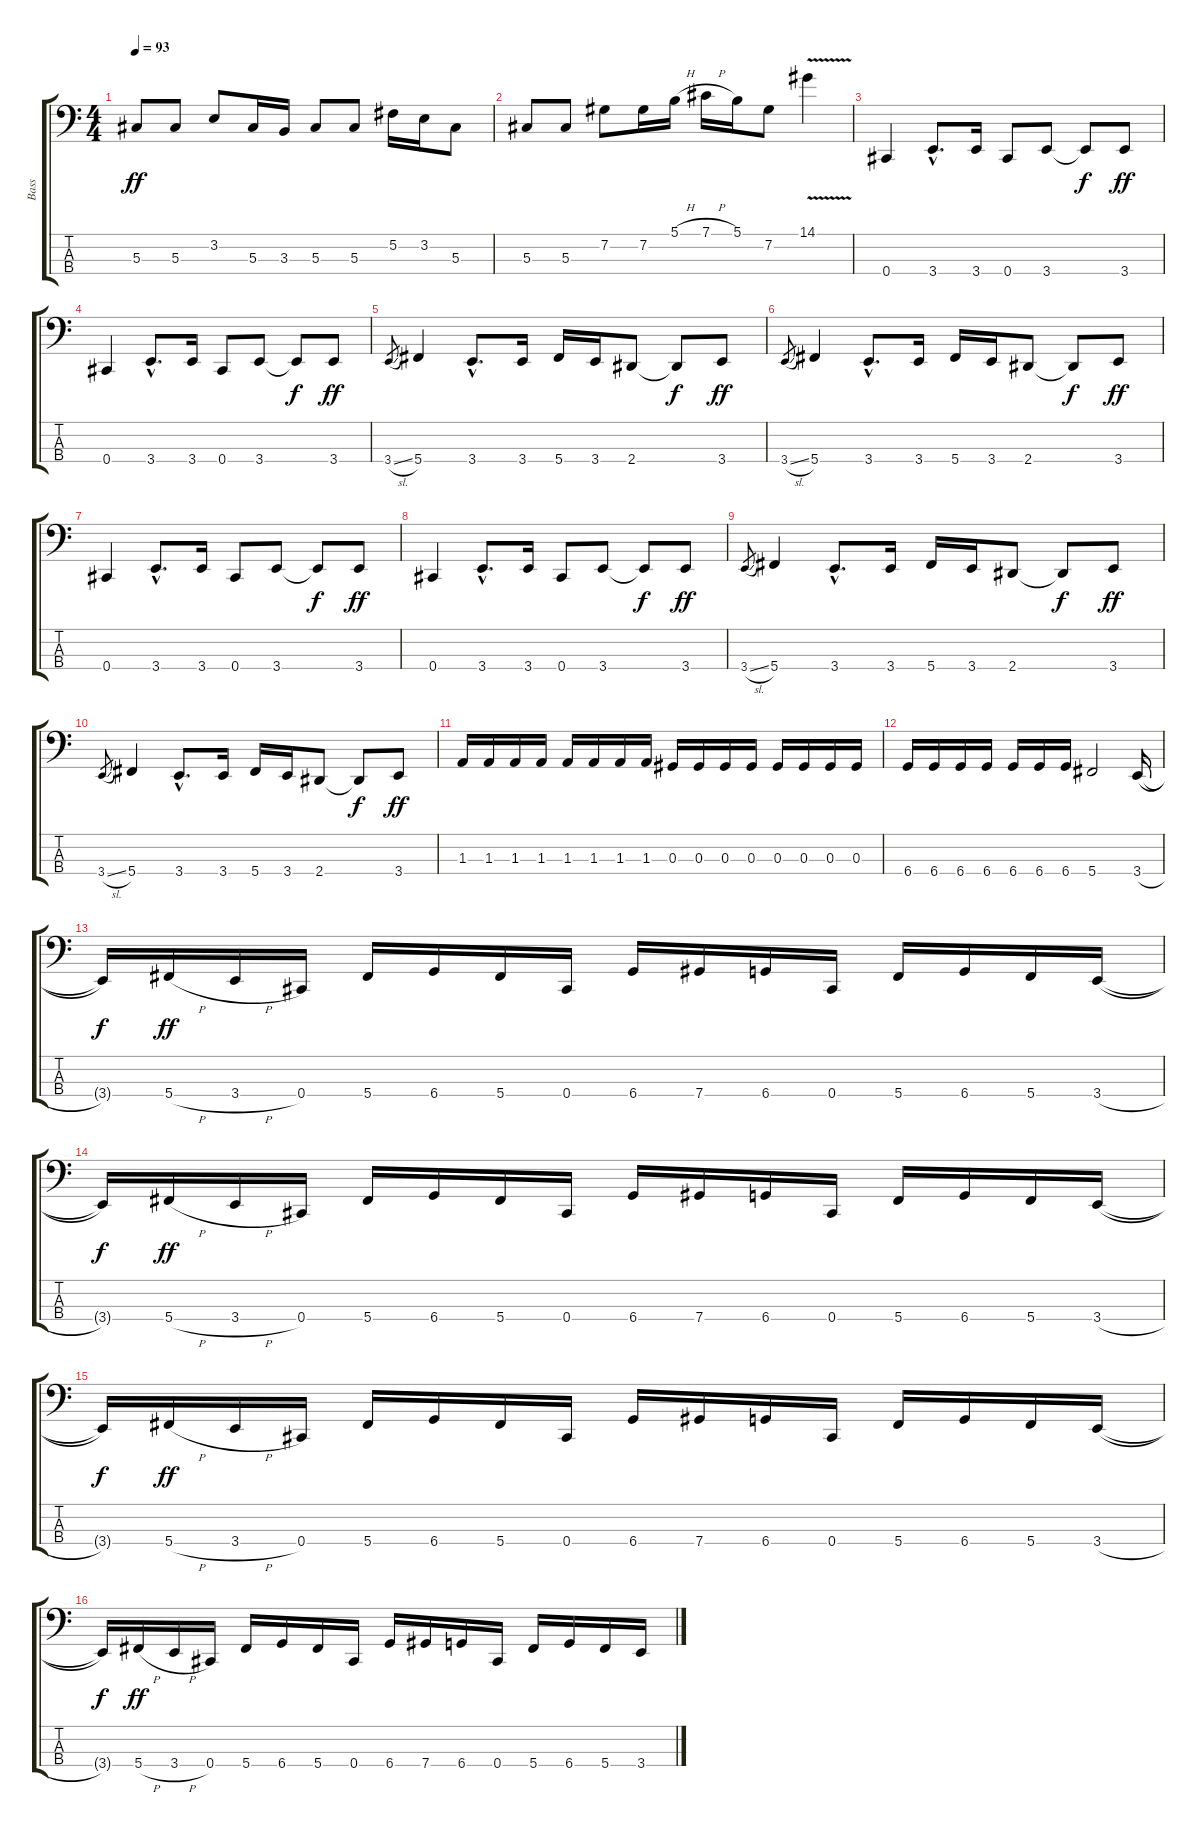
\track ("Bass" "Bass") {instrument electricbasspick}
\staff {score tabs}
\tuning (Gb2 Db2 Ab1 Db1) {hide}
\ts (4 4)
\tempo 93
\clef f4
\ks c
5.3.8{dy ff} 5.3.8 3.2.8 5.3.16 3.3.16 5.3.8 5.3.8 5.2.16 3.2.16 5.3.8 |
5.3.8 5.3.8 7.2.8 7.2.16 5.1{h}.16 7.1{h}.16 5.1.16 7.2.8 14.1{v}.4 |
0.4.4 3.4{hac}.8{d} 3.4.16 0.4.8 3.4.8 3.4{t}.8{dy f} 3.4.8{dy ff} |
0.4.4 3.4{hac}.8{d} 3.4.16 0.4.8 3.4.8 3.4{t}.8{dy f} 3.4.8{dy ff} |
3.4{sl}.8{gr} 5.4.4 3.4{hac}.8{d} 3.4.16 5.4.16 3.4.16 2.4.8 2.4{t}.8{dy f} 3.4.8{dy ff} |
3.4{sl}.8{gr} 5.4.4 3.4{hac}.8{d} 3.4.16 5.4.16 3.4.16 2.4.8 2.4{t}.8{dy f} 3.4.8{dy ff} |
0.4.4 3.4{hac}.8{d} 3.4.16 0.4.8 3.4.8 3.4{t}.8{dy f} 3.4.8{dy ff} |
0.4.4 3.4{hac}.8{d} 3.4.16 0.4.8 3.4.8 3.4{t}.8{dy f} 3.4.8{dy ff} |
3.4{sl}.8{gr} 5.4.4 3.4{hac}.8{d} 3.4.16 5.4.16 3.4.16 2.4.8 2.4{t}.8{dy f} 3.4.8{dy ff} |
3.4{sl}.8{gr} 5.4.4 3.4{hac}.8{d} 3.4.16 5.4.16 3.4.16 2.4.8 2.4{t}.8{dy f} 3.4.8{dy ff} |
1.3.16 1.3.16 1.3.16 1.3.16 1.3.16 1.3.16 1.3.16 1.3.16 0.3.16 0.3.16 0.3.16 0.3.16 0.3.16 0.3.16 0.3.16 0.3.16 |
6.4.16 6.4.16 6.4.16 6.4.16 6.4.16 6.4.16 6.4.16 5.4.2 3.4{h}.16 |
3.4{t}.16{dy f} 5.4{h}.16{dy ff} 3.4{h}.16 0.4.16 5.4.16 6.4.16 5.4.16 0.4.16 6.4.16 7.4.16 6.4.16 0.4.16 5.4.16 6.4.16 5.4.16 3.4{h}.16 |
3.4{t}.16{dy f} 5.4{h}.16{dy ff} 3.4{h}.16 0.4.16 5.4.16 6.4.16 5.4.16 0.4.16 6.4.16 7.4.16 6.4.16 0.4.16 5.4.16 6.4.16 5.4.16 3.4{h}.16 |
3.4{t}.16{dy f} 5.4{h}.16{dy ff} 3.4{h}.16 0.4.16 5.4.16 6.4.16 5.4.16 0.4.16 6.4.16 7.4.16 6.4.16 0.4.16 5.4.16 6.4.16 5.4.16 3.4{h}.16 |
3.4{t}.16{dy f} 5.4{h}.16{dy ff} 3.4{h}.16 0.4.16 5.4.16 6.4.16 5.4.16 0.4.16 6.4.16 7.4.16 6.4.16 0.4.16 5.4.16 6.4.16 5.4.16 3.4{h}.16
